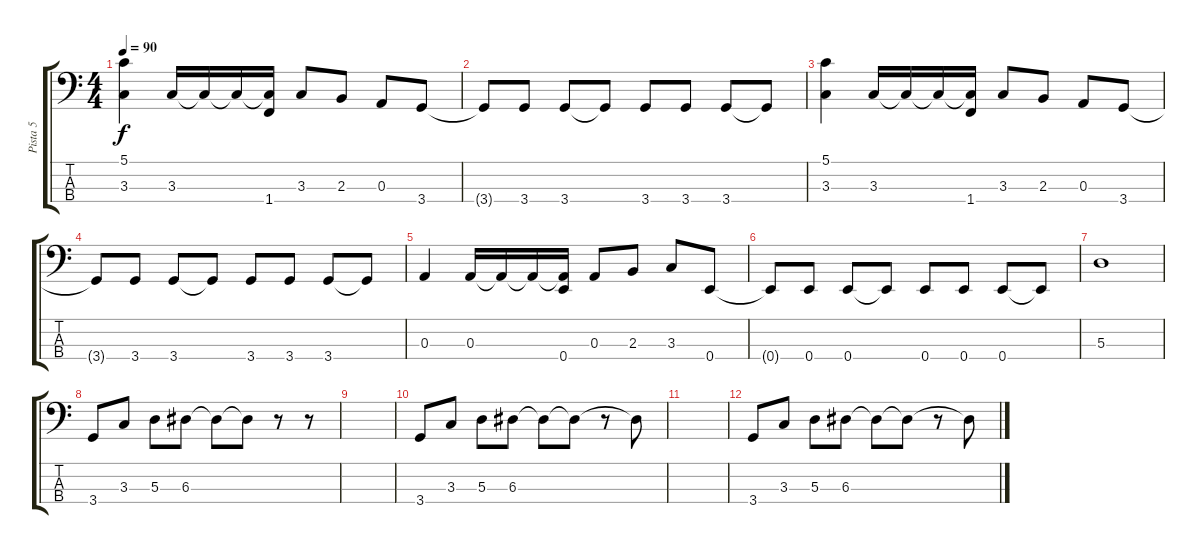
\track ("Pista 5" "Pista 5") {instrument electricbassfinger}
\staff {score tabs}
\tuning (G2 D2 A1 E1) {hide}
\ts (4 4)
\tempo 90
\clef f4
\ks c
(5.1 3.3).4{dy f} 3.3.16 3.3{t}.16 3.3{t}.16 (3.3{t} 1.4).16 3.3.8 2.3.8 0.3.8 3.4.8 |
3.4{t}.8 3.4.8 3.4.8 3.4{t}.8 3.4.8 3.4.8 3.4.8 3.4{t}.8 |
(5.1 3.3).4 3.3.16 3.3{t}.16 3.3{t}.16 (3.3{t} 1.4).16 3.3.8 2.3.8 0.3.8 3.4.8 |
3.4{t}.8 3.4.8 3.4.8 3.4{t}.8 3.4.8 3.4.8 3.4.8 3.4{t}.8 |
0.3.4 0.3.16 0.3{t}.16 0.3{t}.16 (0.3{t} 0.4).16 0.3.8 2.3.8 3.3.8 0.4.8 |
0.4{t}.8 0.4.8 0.4.8 0.4{t}.8 0.4.8 0.4.8 0.4.8 0.4{t}.8 |
5.3.1 |
3.4.8 3.3.8 5.3.8 6.3.8 6.3{t}.8 6.3{t}.8 r.8 r.8 |
|
3.4.8 3.3.8 5.3.8 6.3.8 6.3{t}.8 6.3{t}.8 r.8 6.3{t}.8 |
|
3.4.8 3.3.8 5.3.8 6.3.8 6.3{t}.8 6.3{t}.8 r.8 6.3{t}.8
